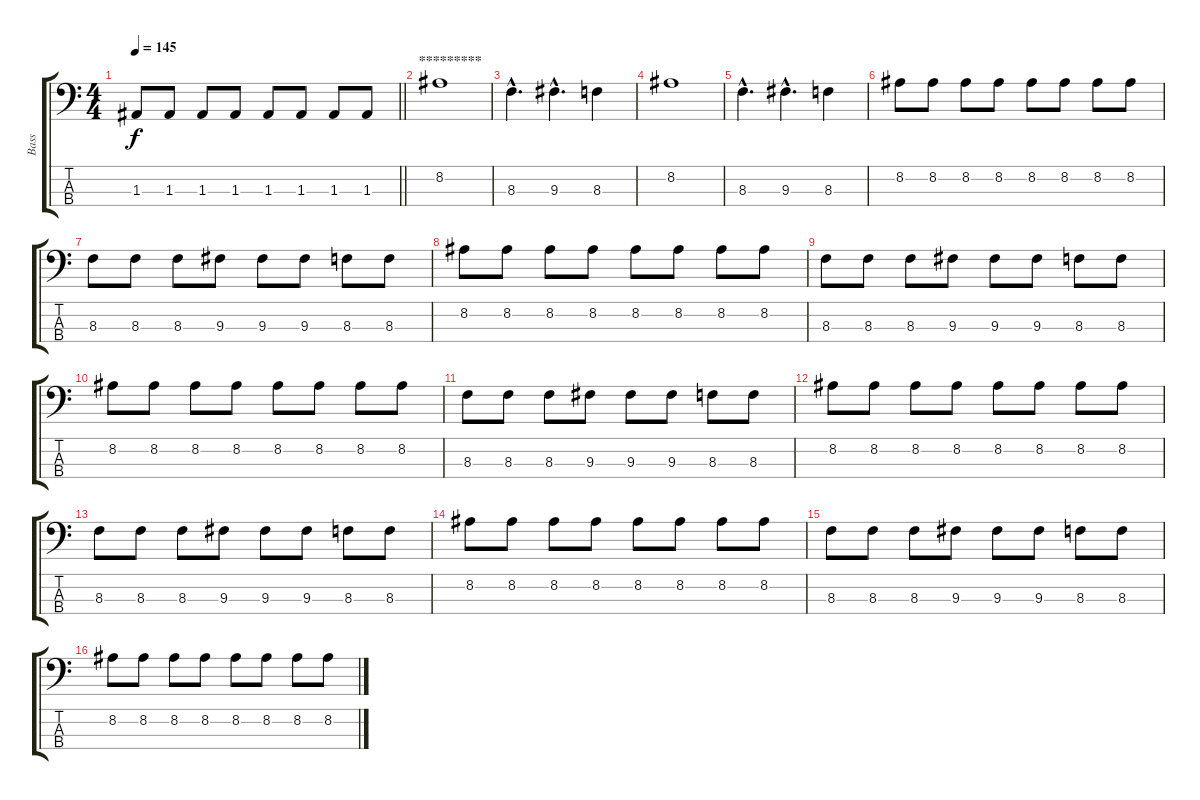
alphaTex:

\track ("Bass" "Bass") {instrument electricbassfinger}
\staff {score tabs}
\tuning (G2 D2 A1 E1) {hide}
\ts (4 4)
\tempo 145
\clef f4
\barLineRight lightlight
\ks c
1.3.8{dy f} 1.3.8 1.3.8 1.3.8 1.3.8 1.3.8 1.3.8 1.3.8 |
\section ("" "*********")
8.2.1 |
8.3{hac}.4{d} 9.3{hac}.4{d} 8.3.4 |
8.2.1 |
8.3{hac}.4{d} 9.3{hac}.4{d} 8.3.4 |
8.2.8 8.2.8 8.2.8 8.2.8 8.2.8 8.2.8 8.2.8 8.2.8 |
8.3.8 8.3.8 8.3.8 9.3.8 9.3.8 9.3.8 8.3.8 8.3.8 |
8.2.8 8.2.8 8.2.8 8.2.8 8.2.8 8.2.8 8.2.8 8.2.8 |
8.3.8 8.3.8 8.3.8 9.3.8 9.3.8 9.3.8 8.3.8 8.3.8 |
8.2.8 8.2.8 8.2.8 8.2.8 8.2.8 8.2.8 8.2.8 8.2.8 |
8.3.8 8.3.8 8.3.8 9.3.8 9.3.8 9.3.8 8.3.8 8.3.8 |
8.2.8 8.2.8 8.2.8 8.2.8 8.2.8 8.2.8 8.2.8 8.2.8 |
8.3.8 8.3.8 8.3.8 9.3.8 9.3.8 9.3.8 8.3.8 8.3.8 |
8.2.8 8.2.8 8.2.8 8.2.8 8.2.8 8.2.8 8.2.8 8.2.8 |
8.3.8 8.3.8 8.3.8 9.3.8 9.3.8 9.3.8 8.3.8 8.3.8 |
8.2.8 8.2.8 8.2.8 8.2.8 8.2.8 8.2.8 8.2.8 8.2.8
